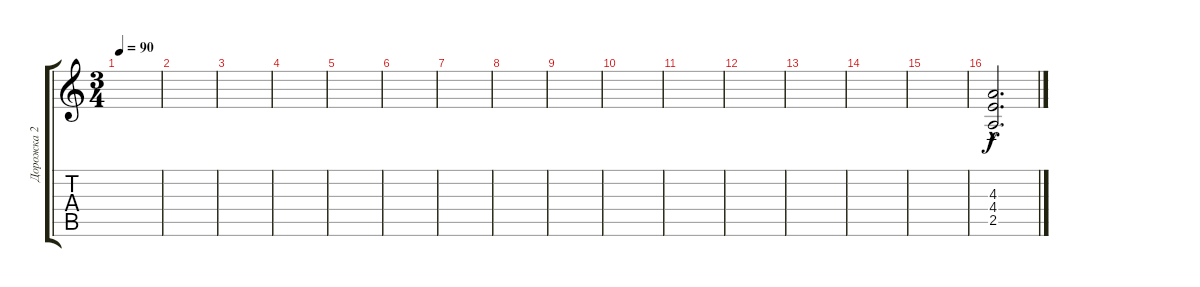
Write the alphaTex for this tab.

\track ("Дорожка 2" "Дорожка 2") {instrument distortionguitar}
\staff {score tabs}
\tuning (D4 A3 F3 C3 G2 D2) {hide}
\ts (3 4)
\tempo 90
\clef g2
\ks c
|
|
|
|
|
|
|
|
|
|
|
|
|
|
|
(4.3{hac} 4.4{hac} 2.5{hac}).2{d}
